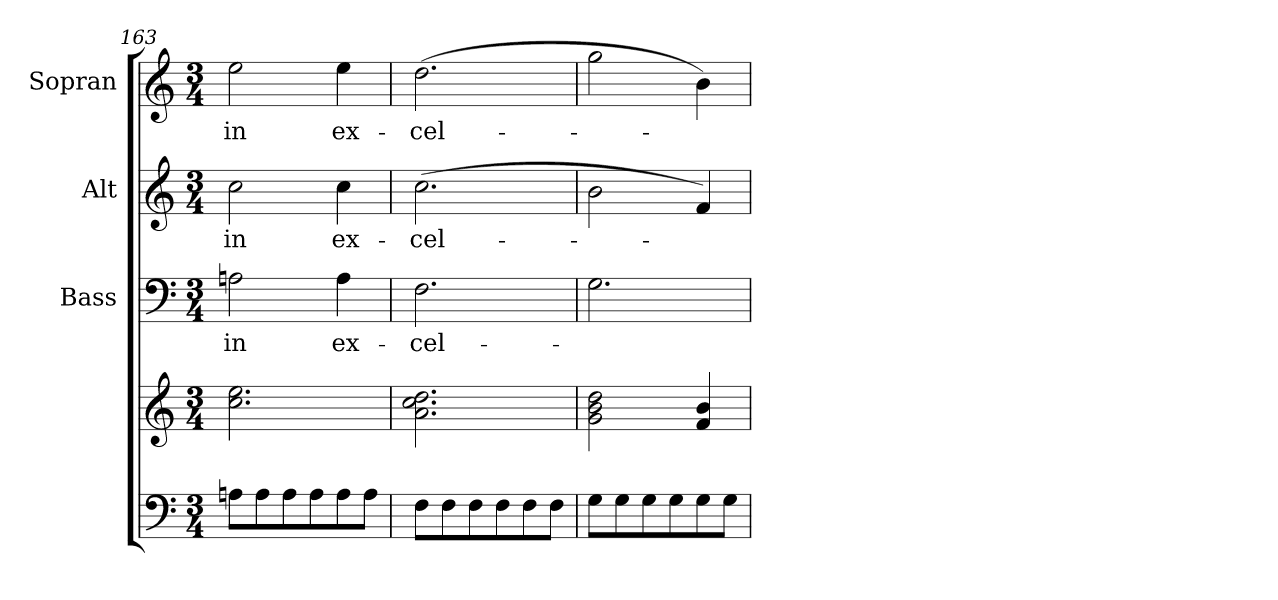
**kern	**kern	**kern	**text	**kern	**text	**kern	**text
*part4	*part4	*part3	*part3	*part2	*part2	*part1	*part1
*staff5	*staff4	*staff3	*staff3	*staff2	*staff2	*staff1	*staff1
*	*	*I"Bass	*	*I"Alt	*	*I"Sopran	*
*	*	*I'B.	*	*I'A.	*	*I'S.	*
*clefF4	*clefG2	*clefF4	*	*clefG2	*	*clefG2	*
*k[]	*k[]	*k[]	*	*k[]	*	*k[]	*
*C:	*C:	*C:	*	*C:	*	*C:	*
*M3/4	*M3/4	*M3/4	*	*M3/4	*	*M3/4	*
=163	=163	=163	=163	=163	=163	=163	=163
!	!	!	!LO:LY:b	!	!LO:LY:b	!	!LO:LY:b
8An\L	2.cc\ 2.ee\	2An\	in	2cc\	in	2ee\	in
8A\	.	.	.	.	.	.	.
8A\	.	.	.	.	.	.	.
8A\	.	.	.	.	.	.	.
!	!	!	!LO:LY:b	!	!LO:LY:b	!	!LO:LY:b
8A\	.	4A\	ex-	4cc\	ex-	4ee\	ex-
8A\J	.	.	.	.	.	.	.
=164	=164	=164	=164	=164	=164	=164	=164
!	!	!	!LO:LY:b	!	!LO:LY:b	!	!LO:LY:b
8F\L	2.a\ 2.cc\ 2.dd\	2.F\	-cel-	(>2.cc\	-cel-	(>2.dd\	-cel-
8F\	.	.	.	.	.	.	.
8F\	.	.	.	.	.	.	.
8F\	.	.	.	.	.	.	.
8F\	.	.	.	.	.	.	.
8F\J	.	.	.	.	.	.	.
=165	=165	=165	=165	=165	=165	=165	=165
8G\L	2g\ 2b\ 2dd\	2.G\	.	2b\	.	2gg\	.
8G\	.	.	.	.	.	.	.
8G\	.	.	.	.	.	.	.
8G\	.	.	.	.	.	.	.
8G\	4f/ 4b/	.	.	4f/)	.	4b\)	.
8G\J	.	.	.	.	.	.	.
=	=	=	=	=	=	=	=
*-	*-	*-	*-	*-	*-	*-	*-
